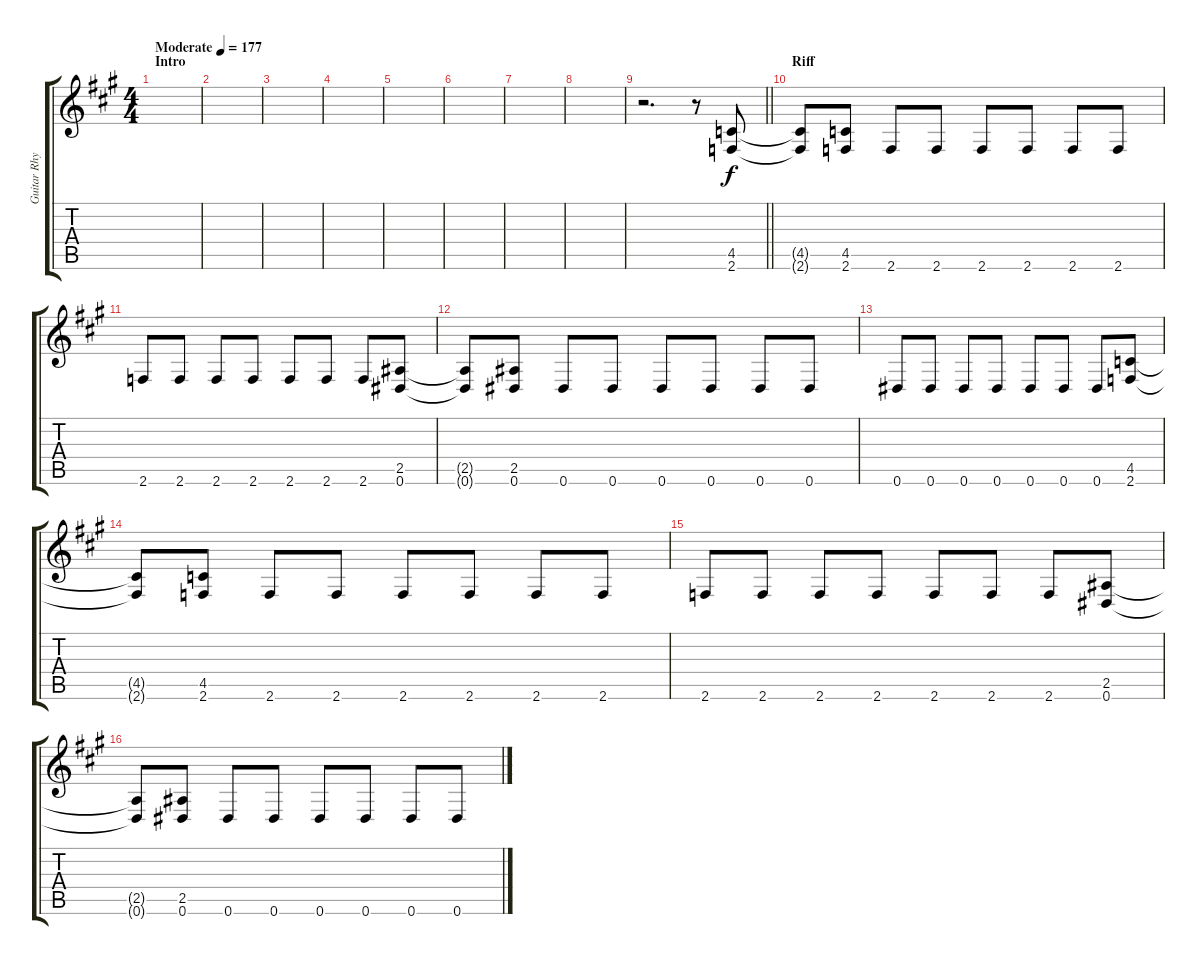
\track ("Guitar Rhythm" "Guitar Rhy") {instrument distortionguitar}
\staff {score tabs}
\tuning (Eb4 Bb3 Gb3 Db3 Ab2 Eb2) {hide}
\ts (4 4)
\section ("" "Intro")
\tempo (177 "Moderate")
\clef g2
\ks a
|
|
|
|
|
|
|
|
\barLineRight lightlight
r.2{d} r.8 (4.5 2.6).8 |
\section ("" "Riff")
(4.5{t} 2.6{t}).8 (4.5 2.6).8 2.6.8 2.6.8 2.6.8 2.6.8 2.6.8 2.6.8 |
2.6.8 2.6.8 2.6.8 2.6.8 2.6.8 2.6.8 2.6.8 (2.5 0.6).8 |
(2.5{t} 0.6{t}).8 (2.5 0.6).8 0.6.8 0.6.8 0.6.8 0.6.8 0.6.8 0.6.8 |
0.6.8 0.6.8 0.6.8 0.6.8 0.6.8 0.6.8 0.6.8 (4.5 2.6).8 |
(4.5{t} 2.6{t}).8 (4.5 2.6).8 2.6.8 2.6.8 2.6.8 2.6.8 2.6.8 2.6.8 |
2.6.8 2.6.8 2.6.8 2.6.8 2.6.8 2.6.8 2.6.8 (2.5 0.6).8 |
(2.5{t} 0.6{t}).8 (2.5 0.6).8 0.6.8 0.6.8 0.6.8 0.6.8 0.6.8 0.6.8
